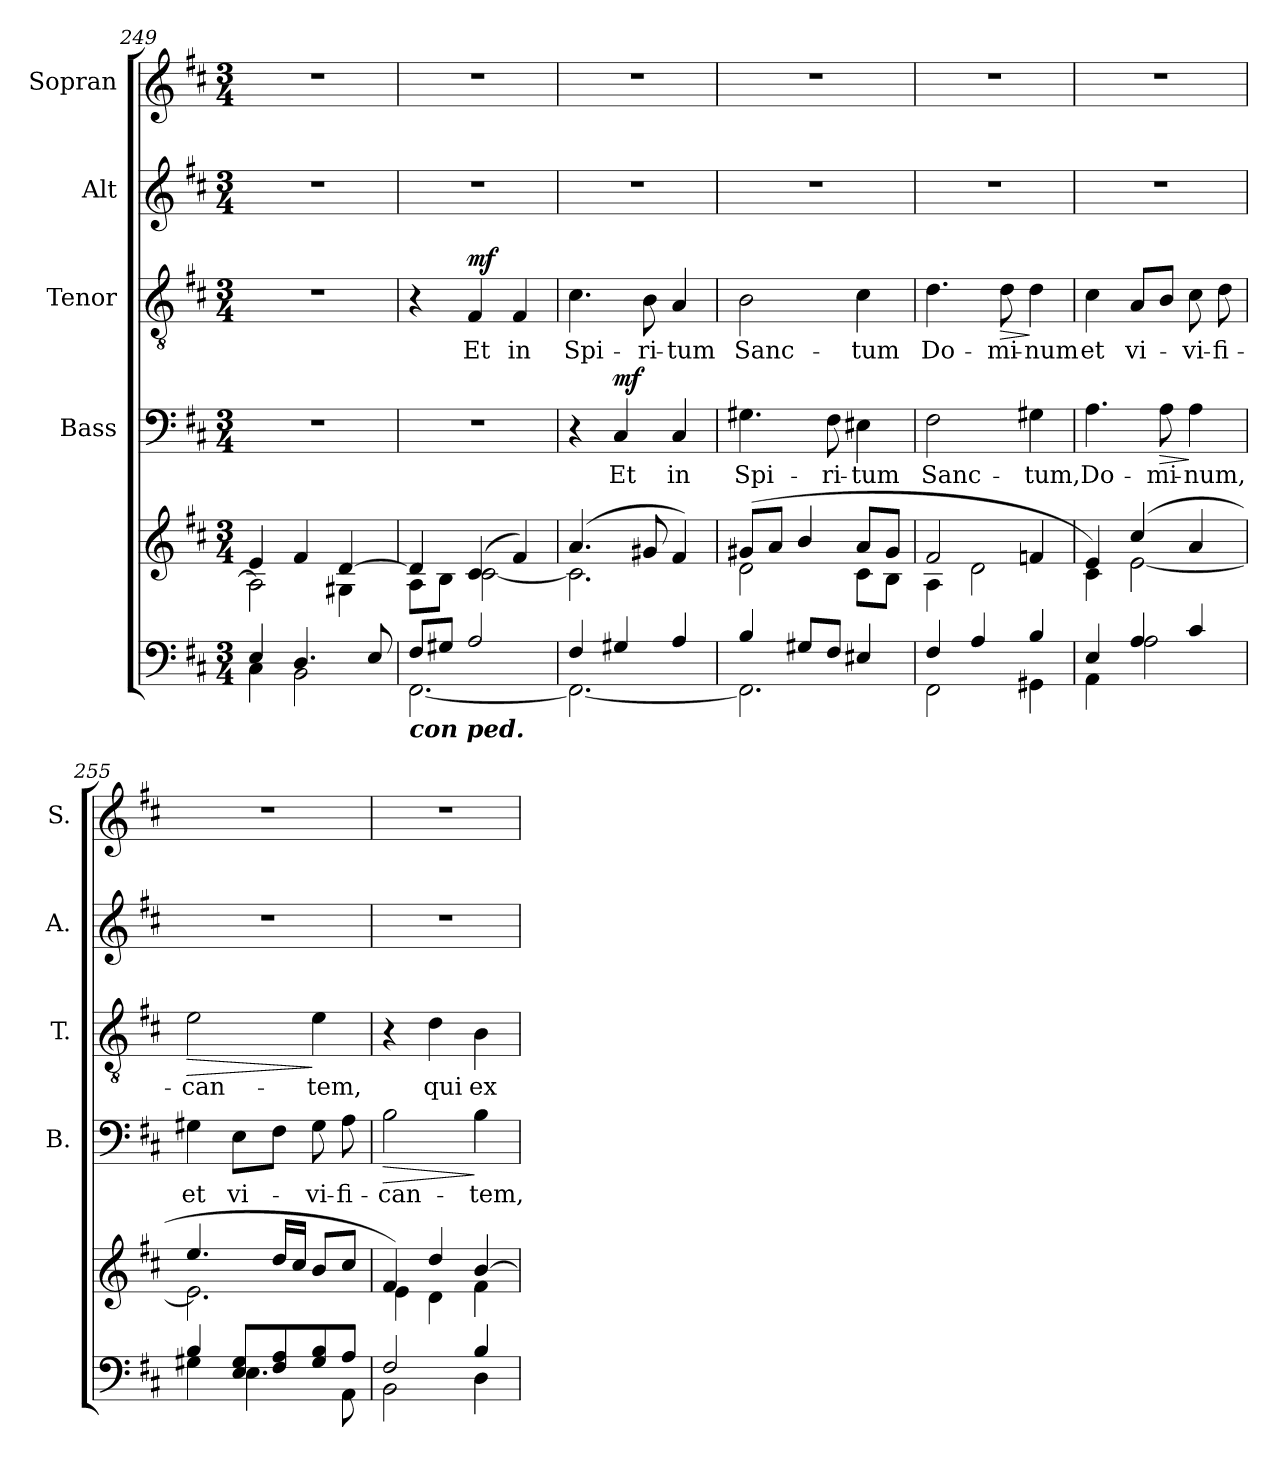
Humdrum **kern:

**kern	**kern	**kern	**text	**dynam	**kern	**text	**dynam	**kern	**kern
*part5	*part5	*part4	*part4	*part4	*part3	*part3	*part3	*part2	*part1
*staff6	*staff5	*staff4	*staff4	*staff4	*staff3	*staff3	*staff3	*staff2	*staff1
*	*	*I"Bass	*	*	*I"Tenor	*	*	*I"Alt	*I"Sopran
*	*	*I'B.	*	*	*I'T.	*	*	*I'A.	*I'S.
!!LO:LB:g=z
*clefF4	*clefG2	*clefF4	*	*	*clefGv2	*	*	*clefG2	*clefG2
*k[f#c#]	*k[f#c#]	*k[f#c#]	*	*	*k[f#c#]	*	*	*k[f#c#]	*k[f#c#]
*D:	*D:	*D:	*	*	*D:	*	*	*D:	*D:
*M3/4	*M3/4	*M3/4	*	*	*M3/4	*	*	*M3/4	*M3/4
=249	=249	=249	=249	=249	=249	=249	=249	=249	=249
*^	*^	*	*	*	*	*	*	*	*
4E/	4C#\	4e/	2A\]	2.r	.	.	2.r	.	.	2.r	2.r
4.D/	2BB\	4f#/	.	.	.	.	.	.	.	.	.
.	.	[>4d/	4G#X\	.	.	.	.	.	.	.	.
8E/	.	.	.	.	.	.	.	.	.	.	.
=250	=250	=250	=250	=250	=250	=250	=250	=250	=250	=250	=250
!LO:TX:b:Bi:t=con ped.	!	!	!	!	!	!	!	!	!	!	!
8F#/L	[<2.FF#\	4d/]	8A\L	2.r	.	.	4r	.	.	2.r	2.r
8G#X/J	.	.	8B\J	.	.	.	.	.	.	.	.
!	!	!	!	!	!	!	!	!LO:LY:b	!LO:DY:a	!	!
2A/	.	(4c#/	[<2c#\	.	.	.	4F#/	Et	mf	.	.
!	!	!	!	!	!	!	!	!LO:LY:b	!	!	!
.	.	4f#/)	.	.	.	.	4F#/	in	.	.	.
=251	=251	=251	=251	=251	=251	=251	=251	=251	=251	=251	=251
!	!	!	!	!	!	!	!	!LO:LY:b	!	!	!
4F#/	2.FF#\_	(4.a/	2.c#\]	4r	.	.	4.c#\	Spi-	.	2.r	2.r
!	!	!	!	!	!LO:LY:b	!LO:DY:a	!	!	!	!	!
4G#X/	.	.	.	4C#/	Et	mf	.	.	.	.	.
!	!	!	!	!	!	!	!	!LO:LY:b	!	!	!
.	.	8g#X/	.	.	.	.	8B\	-ri-	.	.	.
!	!	!	!	!	!LO:LY:b	!	!	!LO:LY:b	!	!	!
4A/	.	4f#/)	.	4C#/	in	.	4A/	-tum	.	.	.
=252	=252	=252	=252	=252	=252	=252	=252	=252	=252	=252	=252
!	!	!	!	!	!LO:LY:b	!	!	!LO:LY:b	!	!	!
4B/	2.FF#\]	(>8g#X/L	2d\	4.G#X\	Spi-	.	2B\	Sanc-	.	2.r	2.r
.	.	8a/J	.	.	.	.	.	.	.	.	.
8G#X/L	.	4b/	.	.	.	.	.	.	.	.	.
!	!	!	!	!	!LO:LY:b	!	!	!	!	!	!
8F#/J	.	.	.	8F#\	-ri-	.	.	.	.	.	.
!	!	!	!	!	!LO:LY:b	!	!	!LO:LY:b	!	!	!
4E#X/	.	8a/L	8c#\L	4E#X\	-tum	.	4c#\	-tum	.	.	.
.	.	8g#/J	8B\J	.	.	.	.	.	.	.	.
=253	=253	=253	=253	=253	=253	=253	=253	=253	=253	=253	=253
!	!	!	!	!	!LO:LY:b	!	!	!LO:LY:b	!	!	!
4F#/	2FF#\	2f#/	4A\	2F#\	Sanc-	.	4.d\	Do-	.	2.r	2.r
4A/	.	.	2d\	.	.	.	.	.	.	.	.
!	!	!	!	!	!	!	!	!LO:LY:b	!LO:HP:b	!	!
.	.	.	.	.	.	.	8d\	-mi-	>	.	.
!	!	!	!	!	!LO:LY:b	!	!	!LO:LY:b	!	!	!
4B/	4GG#X\	4fn/	.	4G#X\	-tum,	.	4d\	-num	]	.	.
=254	=254	=254	=254	=254	=254	=254	=254	=254	=254	=254	=254
!	!	!	!	!	!LO:LY:b	!	!	!LO:LY:b	!	!	!
4E/	4AA\	4e/)	4c#\	4.A\	Do-	.	4c#\	et	.	2.r	2.r
!	!	!	!	!	!	!	!	!LO:LY:b	!	!	!
4A/	2A\	(4cc#/	[<2e\	.	.	.	8A/L	vi-	.	.	.
!	!	!	!	!	!LO:LY:b	!LO:HP:b	!	!	!	!	!
.	.	.	.	8A\	-mi-	>	8B/J	.	.	.	.
!	!	!	!	!	!LO:LY:b	!	!	!LO:LY:b	!	!	!
4c#/	.	4a/	.	4A\	-num,	]	8c#\	-vi-	.	.	.
!	!	!	!	!	!	!	!	!LO:LY:b	!	!	!
.	.	.	.	.	.	.	8d\	-fi-	.	.	.
!!LO:PB:g=z
=255	=255	=255	=255	=255	=255	=255	=255	=255	=255	=255	=255
!	!	!	!	!	!LO:LY:b	!	!	!LO:LY:b	!LO:HP:b	!	!
4B/	4G#X\	4.ee/	2.e\]	4G#X\	et	.	2e\	-can-	>	2.r	2.r
!	!	!	!	!	!LO:LY:b	!	!	!	!	!	!
8E/ 8G#/L	4.E\	.	.	8E\L	vi-	.	.	.	.	.	.
8F#/ 8A/	.	16dd/LL	.	8F#\J	.	.	.	.	.	.	.
.	.	16cc#/JJ	.	.	.	.	.	.	.	.	.
!	!	!	!	!	!LO:LY:b	!	!	!LO:LY:b	!	!	!
8G#/ 8B/	.	8b/L	.	8G#\	-vi-	.	4e\	-tem,	]	.	.
!	!	!	!	!	!LO:LY:b	!	!	!	!	!	!
8A/J	8AA\	8cc#/J	.	8A\	-fi-	.	.	.	.	.	.
=256	=256	=256	=256	=256	=256	=256	=256	=256	=256	=256	=256
!	!	!	!	!	!LO:LY:b	!LO:HP:b	!	!	!	!	!
2F#/	2BB\	4f#/)	4e\	2B\	-can-	>	4r	.	.	2.r	2.r
!	!	!	!	!	!	!	!	!LO:LY:b	!	!	!
.	.	4dd/	4d\	.	.	.	4d\	qui	.	.	.
!	!	!	!	!	!LO:LY:b	!	!	!LO:LY:b	!	!	!
4B/	4D\	[>4b/	4f#\	4B\	-tem,	]	4B\	ex	.	.	.
*v	*v	*	*	*	*	*	*	*	*	*	*
*	*v	*v	*	*	*	*	*	*	*	*
=	=	=	=	=	=	=	=	=	=
*-	*-	*-	*-	*-	*-	*-	*-	*-	*-
